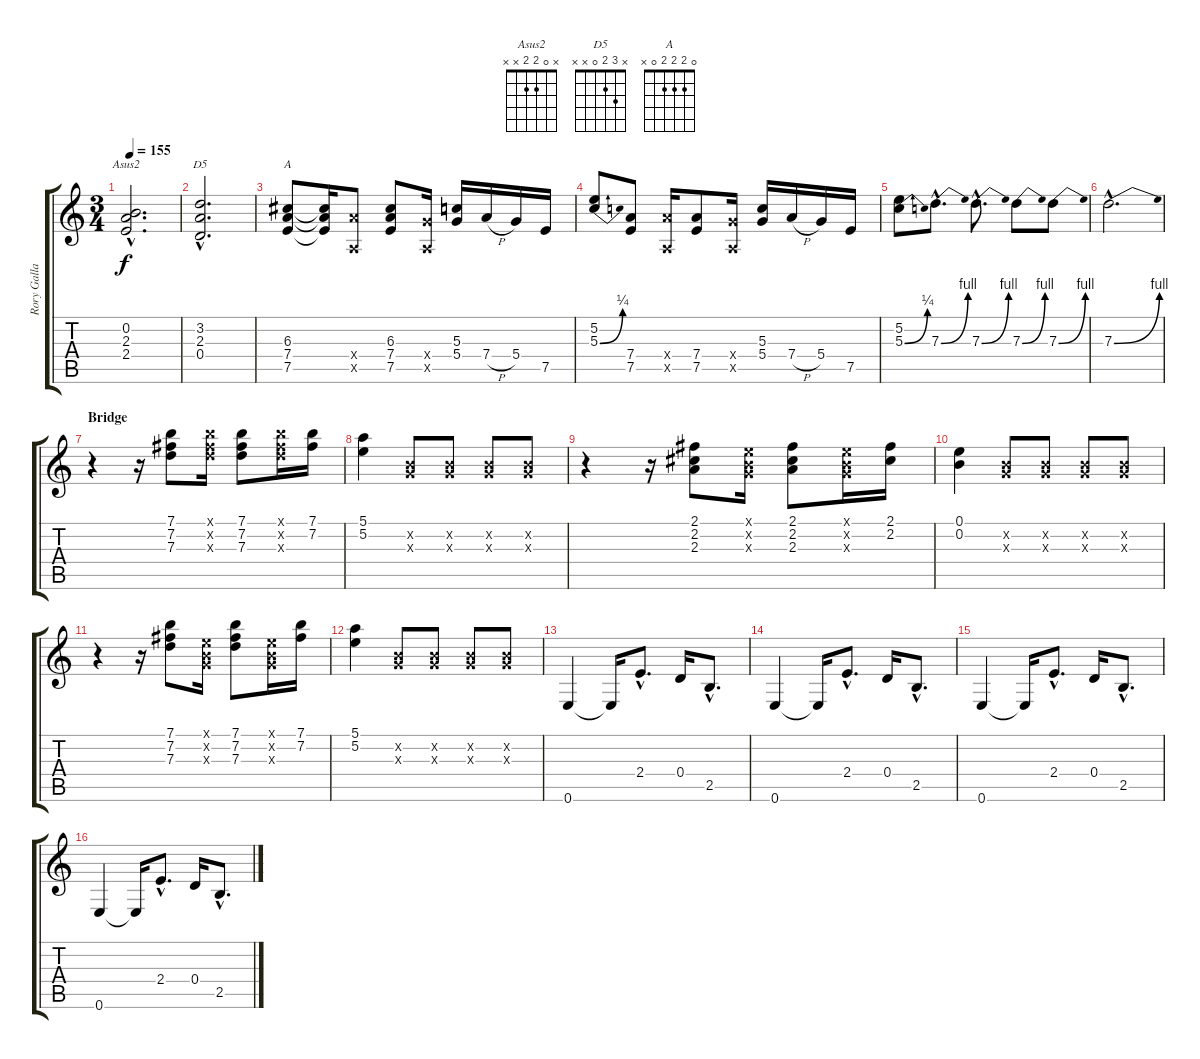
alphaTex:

\track ("Rory Gallagher" "Rory Galla") {instrument overdrivenguitar}
\staff {score tabs}
\tuning (E4 B3 G3 D3 A2 E2) {hide}
\chord ("Asus2" x 0 2 2 x x)
\chord ("D5" x 3 2 0 x x)
\chord ("A" 0 2 2 2 0 x)
\ts (3 4)
\tempo 155
\clef g2
\ks c
(0.2{hac} 2.3{hac} 2.4{hac}).2{d ch "Asus2" dy f} |
(3.2{hac} 2.3{hac} 0.4{hac}).2{d ch "D5"} |
(6.3 7.4 7.5).8{ch "A"} (6.3{t} 7.4{t} 7.5{t}).16 (7.4{x} 0.5{x}).8 (6.3 7.4 7.5).8 (5.4{x} 0.5{x}).16 (5.3 5.4).16 7.4{h}.16 5.4.16 7.5.16 |
(5.2 5.3{be (bend 0 0 60 1)}).8 (7.4 7.5).8 (7.4{x} 0.5{x}).16 (7.4 7.5).8 (5.4{x} 0.5{x}).16 (5.3 5.4).16 7.4{h}.16 5.4.16 7.5.16 |
(5.2 5.3{be (bend 0 0 60 1)}).8 7.3{be (bend 0 0 60 4) hac}.8{d} 7.3{be (bend 0 0 60 4) hac}.8{d} 7.3{be (bend 0 0 60 4)}.8 7.3{be (bend 0 0 60 4)}.8 |
7.3{be (bend 0 0 60 4) hac}.2{d} |
\section ("" "Bridge")
r.4 r.16 (7.1 7.2 7.3).8 (7.1{x} 7.2{x} 7.3{x}).16 (7.1 7.2 7.3).8 (7.1{x} 7.2{x} 7.3{x}).16 (7.1 7.2).16 |
(5.1 5.2).4 (0.2{x} 0.3{x}).8 (0.2{x} 0.3{x}).8 (0.2{x} 0.3{x}).8 (0.2{x} 0.3{x}).8 |
r.4 r.16 (2.1 2.2 2.3).8 (0.1{x} 0.2{x} 0.3{x}).16 (2.1 2.2 2.3).8 (0.1{x} 0.2{x} 0.3{x}).16 (2.1 2.2).16 |
(0.1 0.2).4 (0.2{x} 0.3{x}).8 (0.2{x} 0.3{x}).8 (0.2{x} 0.3{x}).8 (0.2{x} 0.3{x}).8 |
r.4 r.16 (7.1 7.2 7.3).8 (0.1{x} 0.2{x} 0.3{x}).16 (7.1 7.2 7.3).8 (0.1{x} 0.2{x} 0.3{x}).16 (7.1 7.2).16 |
(5.1 5.2).4 (0.2{x} 0.3{x}).8 (0.2{x} 0.3{x}).8 (0.2{x} 0.3{x}).8 (0.2{x} 0.3{x}).8 |
0.6.4 0.6{t}.16 2.4{hac}.8{d} 0.4.16 2.5{hac}.8{d} |
0.6.4 0.6{t}.16 2.4{hac}.8{d} 0.4.16 2.5{hac}.8{d} |
0.6.4 0.6{t}.16 2.4{hac}.8{d} 0.4.16 2.5{hac}.8{d} |
0.6.4 0.6{t}.16 2.4{hac}.8{d} 0.4.16 2.5{hac}.8{d}
